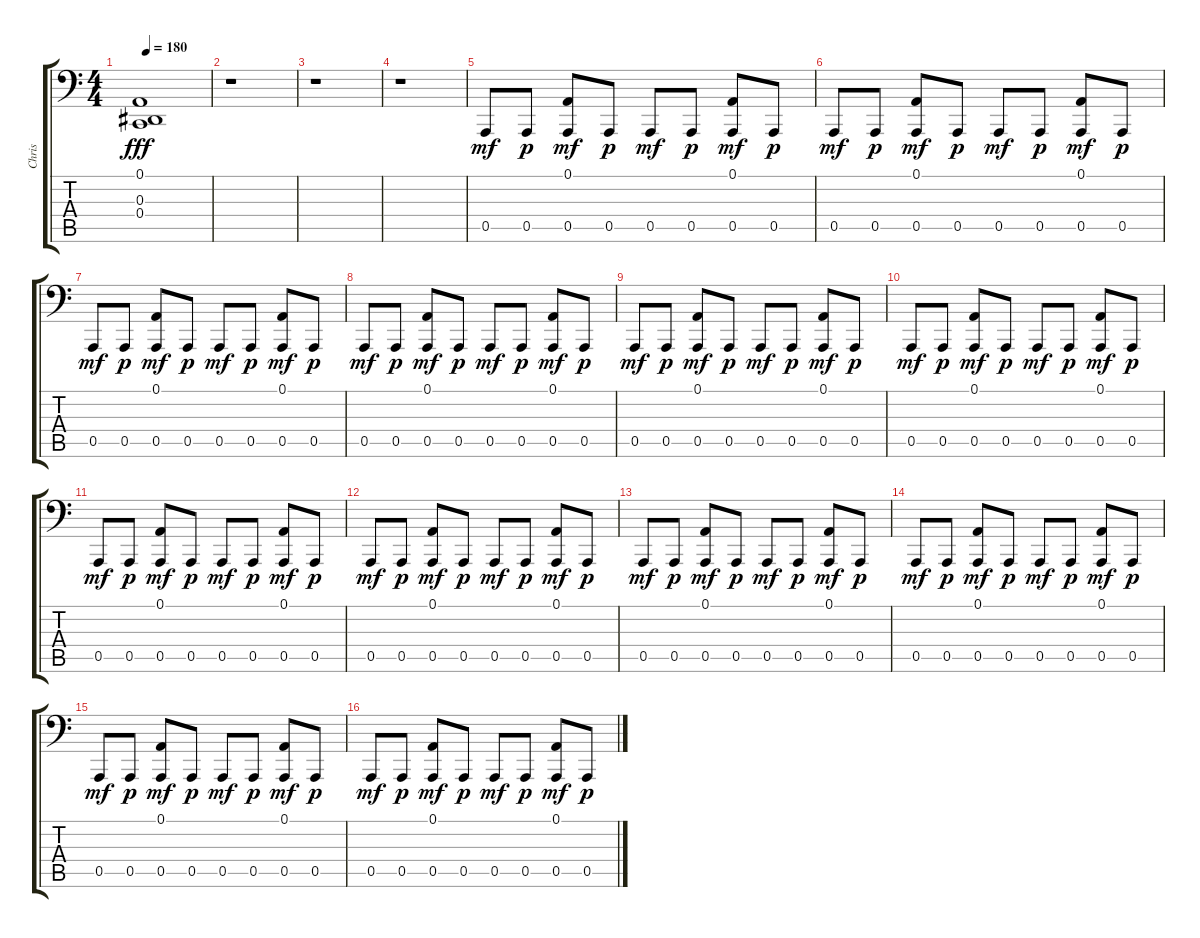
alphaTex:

\track ("Chris" "Chris") {instrument melodictom}
\staff {score tabs}
\tuning (A2 Gb2 Eb2 C2 A1 Gb1) {hide}
\ts (4 4)
\tempo 180
\clef f4
\ks c
(0.1 0.3 0.4).1{dy fff} |
r.1 |
r.1 |
r.1 |
0.5.8{dy mf} 0.5.8{dy p} (0.1 0.5).8{dy mf} 0.5.8{dy p} 0.5.8{dy mf} 0.5.8{dy p} (0.1 0.5).8{dy mf} 0.5.8{dy p} |
0.5.8{dy mf} 0.5.8{dy p} (0.1 0.5).8{dy mf} 0.5.8{dy p} 0.5.8{dy mf} 0.5.8{dy p} (0.1 0.5).8{dy mf} 0.5.8{dy p} |
0.5.8{dy mf} 0.5.8{dy p} (0.1 0.5).8{dy mf} 0.5.8{dy p} 0.5.8{dy mf} 0.5.8{dy p} (0.1 0.5).8{dy mf} 0.5.8{dy p} |
0.5.8{dy mf} 0.5.8{dy p} (0.1 0.5).8{dy mf} 0.5.8{dy p} 0.5.8{dy mf} 0.5.8{dy p} (0.1 0.5).8{dy mf} 0.5.8{dy p} |
0.5.8{dy mf} 0.5.8{dy p} (0.1 0.5).8{dy mf} 0.5.8{dy p} 0.5.8{dy mf} 0.5.8{dy p} (0.1 0.5).8{dy mf} 0.5.8{dy p} |
0.5.8{dy mf} 0.5.8{dy p} (0.1 0.5).8{dy mf} 0.5.8{dy p} 0.5.8{dy mf} 0.5.8{dy p} (0.1 0.5).8{dy mf} 0.5.8{dy p} |
0.5.8{dy mf} 0.5.8{dy p} (0.1 0.5).8{dy mf} 0.5.8{dy p} 0.5.8{dy mf} 0.5.8{dy p} (0.1 0.5).8{dy mf} 0.5.8{dy p} |
0.5.8{dy mf} 0.5.8{dy p} (0.1 0.5).8{dy mf} 0.5.8{dy p} 0.5.8{dy mf} 0.5.8{dy p} (0.1 0.5).8{dy mf} 0.5.8{dy p} |
0.5.8{dy mf} 0.5.8{dy p} (0.1 0.5).8{dy mf} 0.5.8{dy p} 0.5.8{dy mf} 0.5.8{dy p} (0.1 0.5).8{dy mf} 0.5.8{dy p} |
0.5.8{dy mf} 0.5.8{dy p} (0.1 0.5).8{dy mf} 0.5.8{dy p} 0.5.8{dy mf} 0.5.8{dy p} (0.1 0.5).8{dy mf} 0.5.8{dy p} |
0.5.8{dy mf} 0.5.8{dy p} (0.1 0.5).8{dy mf} 0.5.8{dy p} 0.5.8{dy mf} 0.5.8{dy p} (0.1 0.5).8{dy mf} 0.5.8{dy p} |
0.5.8{dy mf} 0.5.8{dy p} (0.1 0.5).8{dy mf} 0.5.8{dy p} 0.5.8{dy mf} 0.5.8{dy p} (0.1 0.5).8{dy mf} 0.5.8{dy p}
